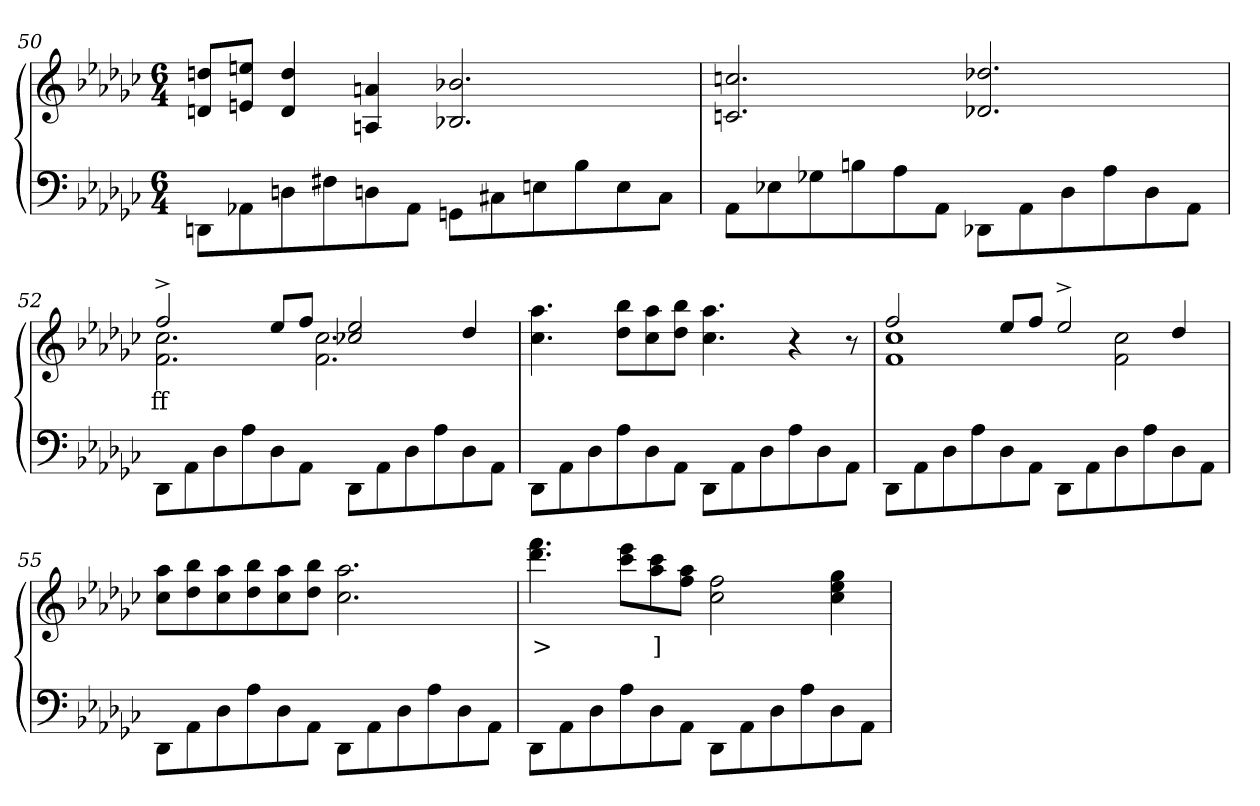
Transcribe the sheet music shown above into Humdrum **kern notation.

**kern	**kern	**text
*part2	*part1	*part1
*staff2	*staff1	*staff1
*clefF4	*clefG2	*
*k[b-e-a-d-g-c-]	*k[b-e-a-d-g-c-]	*
*M6/4	*M6/4	*
=50	=50	=50
8DDn\L	8ddn 8dnL	.
8AA-X	8een 8enJ	.
8Dn	4dd 4d	.
8F#X	.	.
8Dn	4an 4An	.
8AA-J	.	.
8GGn\L	2.b-X 2.B-X	.
8C#X	.	.
8En	.	.
8B-	.	.
8E	.	.
8C#J	.	.
=51	=51	=51
8AA-L	2.ccn 2.cn	.
8E-X	.	.
8G-X	.	.
8Bn	.	.
8A-	.	.
8AA-J	.	.
8DD-X\L	2.dd-X 2.d-X	.
8AA-	.	.
8D-	.	.
8A-	.	.
8D-	.	.
8AA-J	.	.
=52	=52	=52
*	*^	*
8DD-\L	2ff^>	2.cc- 2.f	ff
8AA-	.	.	.
8D-	.	.	.
8A-	.	.	.
8D-	8ee-L	.	.
8AA-J	8ffJ	.	.
8DD-\L	2ee- 2cc-X	2.cc- 2.f	.
8AA-	.	.	.
8D-	.	.	.
8A-	.	.	.
8D-	4dd-	.	.
8AA-J	.	.	.
*	*v	*v	*
=53	=53	=53
8DD-\L	4.aa- 4.cc-	.
8AA-	.	.
8D-	.	.
8A-	8bb- 8dd-L	.
8D-	8aa- 8cc-	.
8AA-J	8bb- 8dd-J	.
8DD-\L	4.aa- 4.cc-	.
8AA-	.	.
8D-	.	.
8A-	4r	.
8D-	.	.
8AA-J	8r	.
=54	=54	=54
*	*^	*
8DD-\L	2ff	1cc- 1f	.
8AA-	.	.	.
8D-	.	.	.
8A-	.	.	.
8D-	8ee-L	.	.
8AA-J	8ffJ	.	.
8DD-\L	2ee-^>	.	.
8AA-	.	.	.
8D-	.	2cc- 2f	.
8A-	.	.	.
8D-	4dd-	.	.
8AA-J	.	.	.
*	*v	*v	*
=55	=55	=55
8DD-\L	8aa- 8cc-L	.
8AA-	8bb- 8dd-	.
8D-	8aa- 8cc-	.
8A-	8bb- 8dd-	.
8D-	8aa- 8cc-	.
8AA-J	8bb- 8dd-J	.
8DD-\L	2.aa- 2.cc-	.
8AA-	.	.
8D-	.	.
8A-	.	.
8D-	.	.
8AA-J	.	.
=56	=56	=56
8DD-\L	4.fff 4.ddd-	>
8AA-	.	.
8D-	.	.
8A-	8eee- 8ccc-L	.
8D-	8ccc- 8aa-	]
8AA-J	8aa- 8ffJ	.
8DD-\L	2ff 2cc-	.
8AA-	.	.
8D-	.	.
8A-	.	.
8D-	4gg- 4ee- 4cc-	.
8AA-J	.	.
=	=	=
*-	*-	*-
